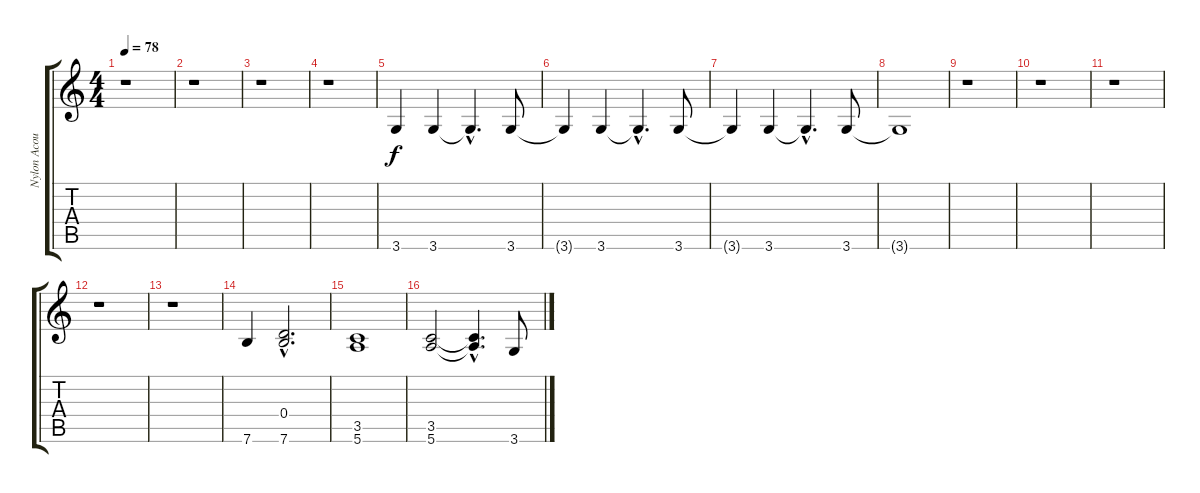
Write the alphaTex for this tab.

\track ("Nylon Acoustic. (Fills)" "Nylon Acou") {instrument acousticguitarnylon}
\staff {score tabs}
\tuning (E4 B3 G3 D3 A2 E2) {hide}
\ts (4 4)
\tempo 78
\clef g2
\ks c
r.1{dy f} |
r.1 |
r.1 |
r.1 |
3.6.4 3.6.4 3.6{hac t}.4{d} 3.6.8 |
3.6{t}.4 3.6.4 3.6{hac t}.4{d} 3.6.8 |
3.6{t}.4 3.6.4 3.6{hac t}.4{d} 3.6.8 |
3.6{t}.1 |
r.1 |
r.1 |
r.1 |
r.1 |
r.1 |
7.6.4 (0.4{hac} 7.6{hac}).2{d} |
(3.5 5.6).1 |
(3.5 5.6).2 (3.5{hac t} 5.6{hac t}).4{d} 3.6.8
